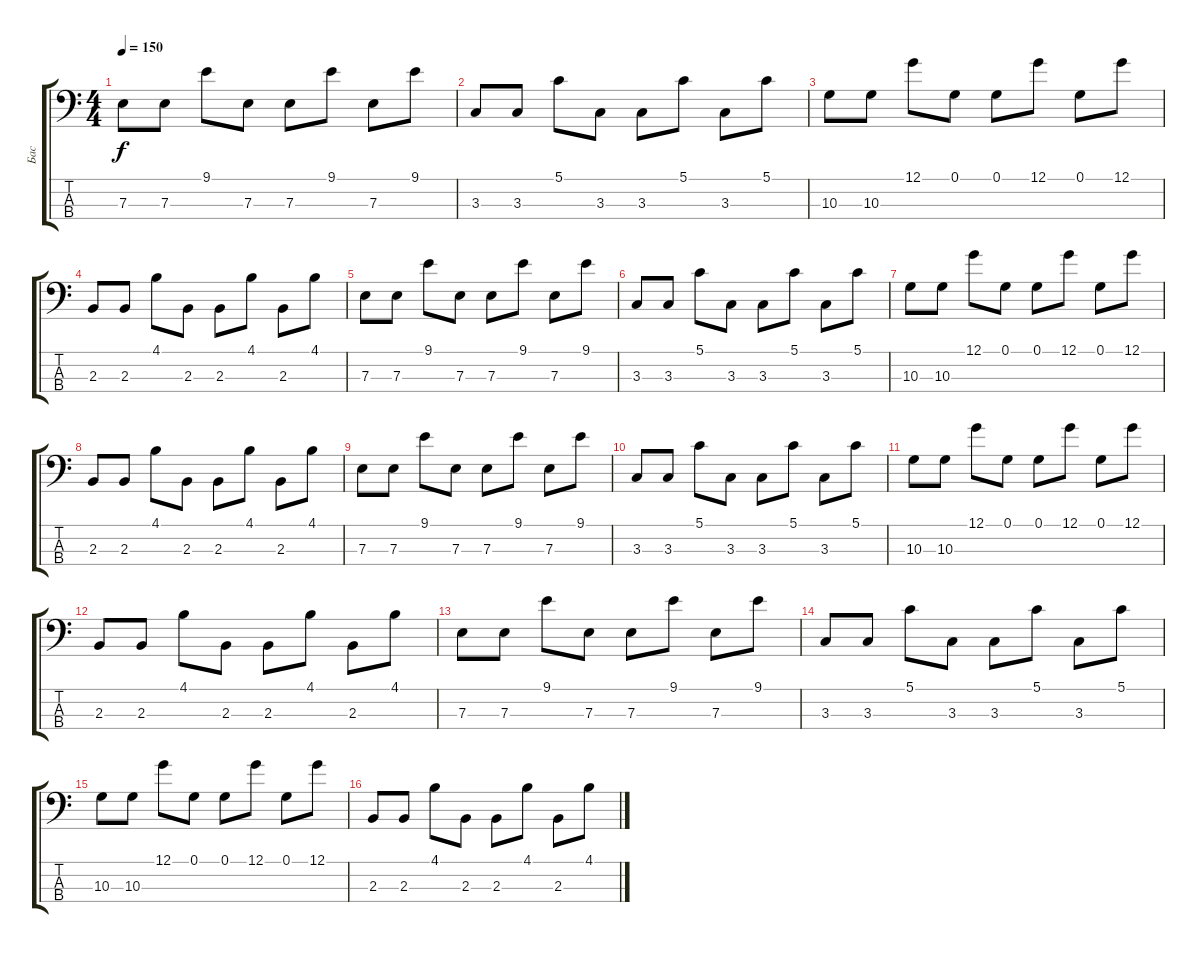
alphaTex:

\track ("Бас" "Бас") {instrument electricbasspick}
\staff {score tabs}
\tuning (G2 D2 A1 E1) {hide}
\ts (4 4)
\tempo 150
\clef f4
\ks c
7.3.8{dy f} 7.3.8 9.1.8 7.3.8 7.3.8 9.1.8 7.3.8 9.1.8 |
3.3.8 3.3.8 5.1.8 3.3.8 3.3.8 5.1.8 3.3.8 5.1.8 |
10.3.8 10.3.8 12.1.8 0.1.8 0.1.8 12.1.8 0.1.8 12.1.8 |
2.3.8 2.3.8 4.1.8 2.3.8 2.3.8 4.1.8 2.3.8 4.1.8 |
7.3.8 7.3.8 9.1.8 7.3.8 7.3.8 9.1.8 7.3.8 9.1.8 |
3.3.8 3.3.8 5.1.8 3.3.8 3.3.8 5.1.8 3.3.8 5.1.8 |
10.3.8 10.3.8 12.1.8 0.1.8 0.1.8 12.1.8 0.1.8 12.1.8 |
2.3.8 2.3.8 4.1.8 2.3.8 2.3.8 4.1.8 2.3.8 4.1.8 |
7.3.8 7.3.8 9.1.8 7.3.8 7.3.8 9.1.8 7.3.8 9.1.8 |
3.3.8 3.3.8 5.1.8 3.3.8 3.3.8 5.1.8 3.3.8 5.1.8 |
10.3.8 10.3.8 12.1.8 0.1.8 0.1.8 12.1.8 0.1.8 12.1.8 |
2.3.8 2.3.8 4.1.8 2.3.8 2.3.8 4.1.8 2.3.8 4.1.8 |
7.3.8 7.3.8 9.1.8 7.3.8 7.3.8 9.1.8 7.3.8 9.1.8 |
3.3.8 3.3.8 5.1.8 3.3.8 3.3.8 5.1.8 3.3.8 5.1.8 |
10.3.8 10.3.8 12.1.8 0.1.8 0.1.8 12.1.8 0.1.8 12.1.8 |
2.3.8 2.3.8 4.1.8 2.3.8 2.3.8 4.1.8 2.3.8 4.1.8
